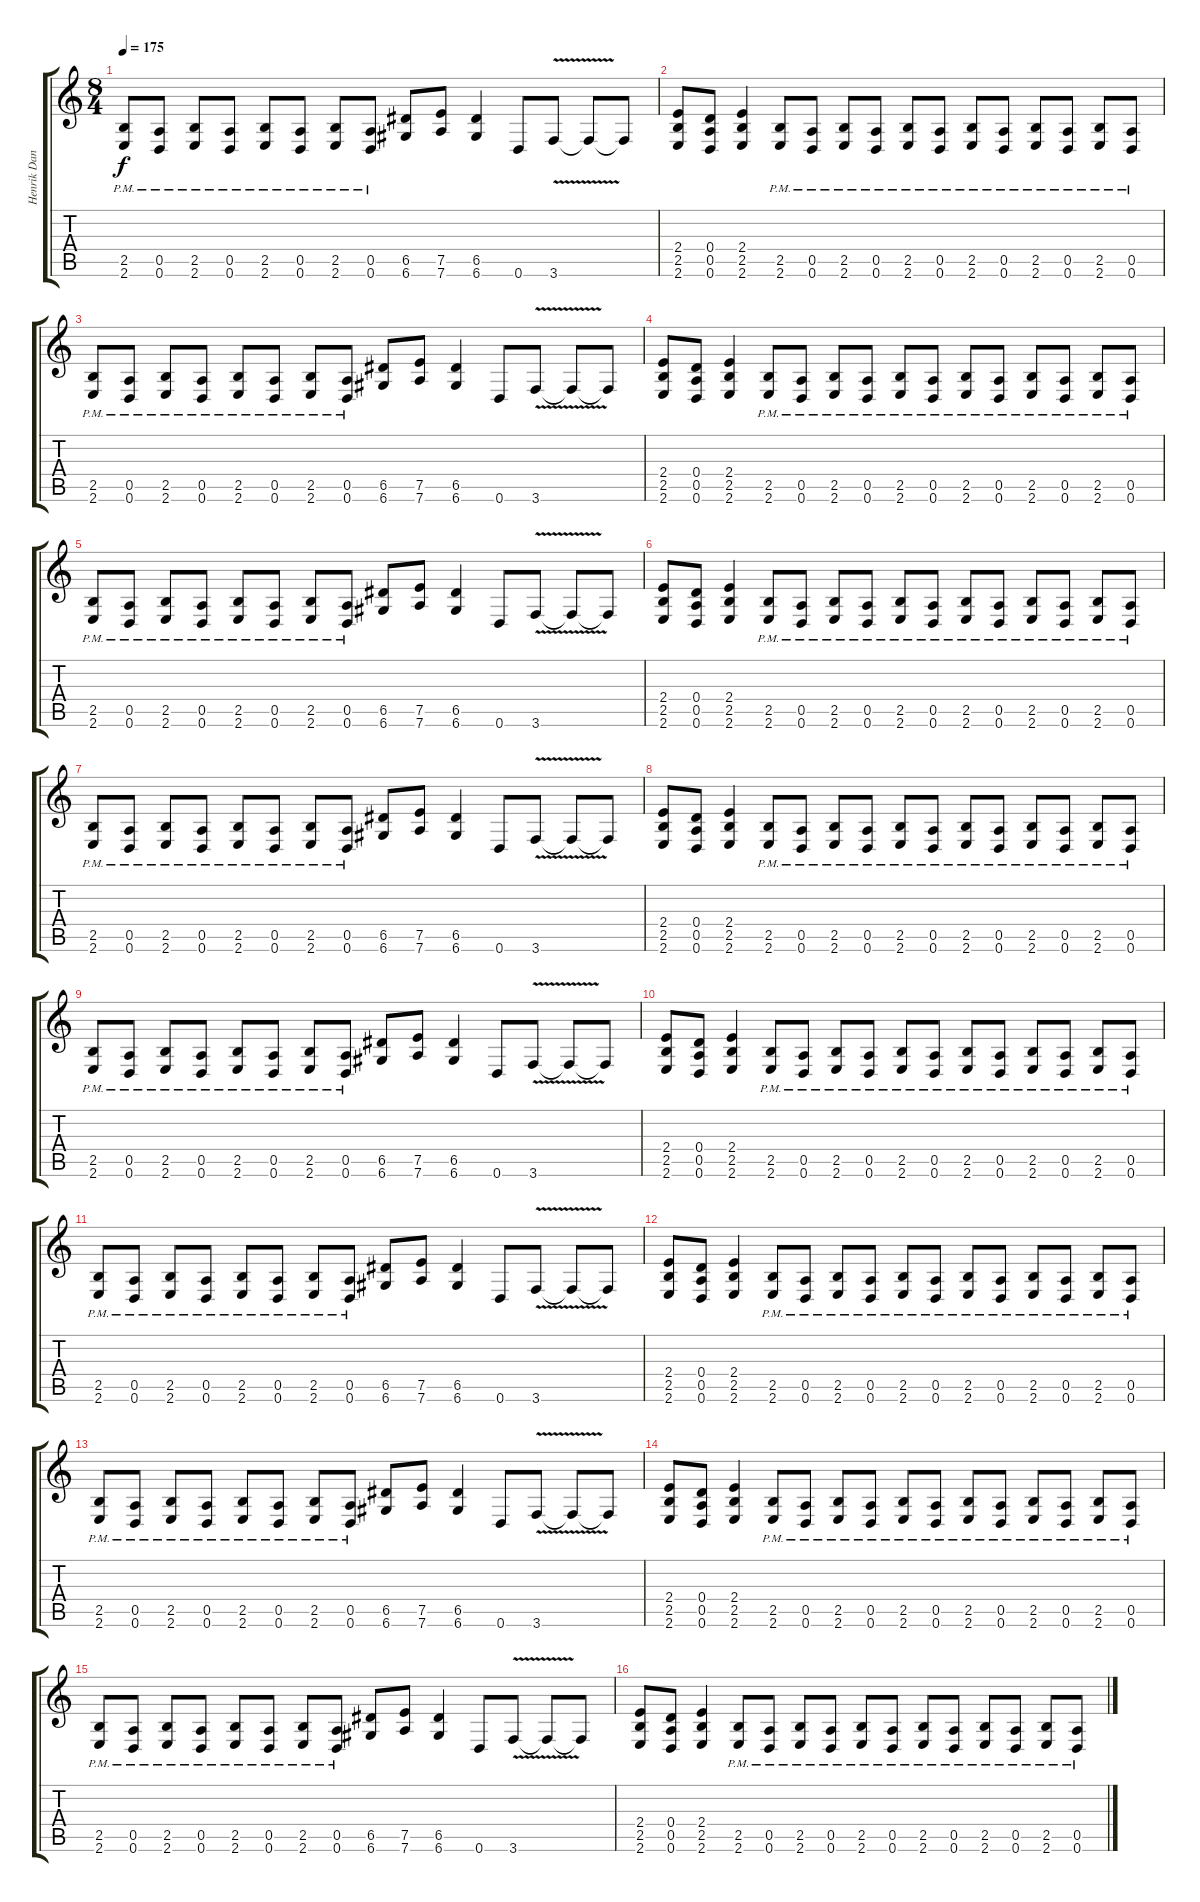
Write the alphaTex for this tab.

\track ("Henrik Danhage" "Henrik Dan") {instrument distortionguitar}
\staff {score tabs}
\tuning (E4 B3 G3 D3 A2 D2) {hide}
\ts (8 4)
\tempo 175
\clef g2
\ks c
(2.5{pm} 2.6{pm}).8{dy f} (0.5{pm} 0.6{pm}).8 (2.5{pm} 2.6{pm}).8 (0.5{pm} 0.6{pm}).8 (2.5{pm} 2.6{pm}).8 (0.5{pm} 0.6{pm}).8 (2.5{pm} 2.6{pm}).8 (0.5{pm} 0.6{pm}).8 (6.5 6.6).8 (7.5 7.6).8 (6.5 6.6).4 0.6.8 3.6{v}.8 3.6{t}.8 3.6{t}.8 |
(2.4 2.5 2.6).8 (0.4 0.5 0.6).8 (2.4 2.5 2.6).4 (2.5{pm} 2.6{pm}).8 (0.5{pm} 0.6{pm}).8 (2.5{pm} 2.6{pm}).8 (0.5{pm} 0.6{pm}).8 (2.5{pm} 2.6{pm}).8 (0.5{pm} 0.6{pm}).8 (2.5{pm} 2.6{pm}).8 (0.5{pm} 0.6{pm}).8 (2.5{pm} 2.6{pm}).8 (0.5{pm} 0.6{pm}).8 (2.5{pm} 2.6{pm}).8 (0.5{pm} 0.6{pm}).8 |
(2.5{pm} 2.6{pm}).8 (0.5{pm} 0.6{pm}).8 (2.5{pm} 2.6{pm}).8 (0.5{pm} 0.6{pm}).8 (2.5{pm} 2.6{pm}).8 (0.5{pm} 0.6{pm}).8 (2.5{pm} 2.6{pm}).8 (0.5{pm} 0.6{pm}).8 (6.5 6.6).8 (7.5 7.6).8 (6.5 6.6).4 0.6.8 3.6{v}.8 3.6{t}.8 3.6{t}.8 |
(2.4 2.5 2.6).8 (0.4 0.5 0.6).8 (2.4 2.5 2.6).4 (2.5{pm} 2.6{pm}).8 (0.5{pm} 0.6{pm}).8 (2.5{pm} 2.6{pm}).8 (0.5{pm} 0.6{pm}).8 (2.5{pm} 2.6{pm}).8 (0.5{pm} 0.6{pm}).8 (2.5{pm} 2.6{pm}).8 (0.5{pm} 0.6{pm}).8 (2.5{pm} 2.6{pm}).8 (0.5{pm} 0.6{pm}).8 (2.5{pm} 2.6{pm}).8 (0.5{pm} 0.6{pm}).8 |
(2.5{pm} 2.6{pm}).8 (0.5{pm} 0.6{pm}).8 (2.5{pm} 2.6{pm}).8 (0.5{pm} 0.6{pm}).8 (2.5{pm} 2.6{pm}).8 (0.5{pm} 0.6{pm}).8 (2.5{pm} 2.6{pm}).8 (0.5{pm} 0.6{pm}).8 (6.5 6.6).8 (7.5 7.6).8 (6.5 6.6).4 0.6.8 3.6{v}.8 3.6{t}.8 3.6{t}.8 |
(2.4 2.5 2.6).8 (0.4 0.5 0.6).8 (2.4 2.5 2.6).4 (2.5{pm} 2.6{pm}).8 (0.5{pm} 0.6{pm}).8 (2.5{pm} 2.6{pm}).8 (0.5{pm} 0.6{pm}).8 (2.5{pm} 2.6{pm}).8 (0.5{pm} 0.6{pm}).8 (2.5{pm} 2.6{pm}).8 (0.5{pm} 0.6{pm}).8 (2.5{pm} 2.6{pm}).8 (0.5{pm} 0.6{pm}).8 (2.5{pm} 2.6{pm}).8 (0.5{pm} 0.6{pm}).8 |
(2.5{pm} 2.6{pm}).8 (0.5{pm} 0.6{pm}).8 (2.5{pm} 2.6{pm}).8 (0.5{pm} 0.6{pm}).8 (2.5{pm} 2.6{pm}).8 (0.5{pm} 0.6{pm}).8 (2.5{pm} 2.6{pm}).8 (0.5{pm} 0.6{pm}).8 (6.5 6.6).8 (7.5 7.6).8 (6.5 6.6).4 0.6.8 3.6{v}.8 3.6{t}.8 3.6{t}.8 |
(2.4 2.5 2.6).8 (0.4 0.5 0.6).8 (2.4 2.5 2.6).4 (2.5{pm} 2.6{pm}).8 (0.5{pm} 0.6{pm}).8 (2.5{pm} 2.6{pm}).8 (0.5{pm} 0.6{pm}).8 (2.5{pm} 2.6{pm}).8 (0.5{pm} 0.6{pm}).8 (2.5{pm} 2.6{pm}).8 (0.5{pm} 0.6{pm}).8 (2.5{pm} 2.6{pm}).8 (0.5{pm} 0.6{pm}).8 (2.5{pm} 2.6{pm}).8 (0.5{pm} 0.6{pm}).8 |
(2.5{pm} 2.6{pm}).8{volume 12} (0.5{pm} 0.6{pm}).8 (2.5{pm} 2.6{pm}).8 (0.5{pm} 0.6{pm}).8 (2.5{pm} 2.6{pm}).8 (0.5{pm} 0.6{pm}).8 (2.5{pm} 2.6{pm}).8 (0.5{pm} 0.6{pm}).8 (6.5 6.6).8 (7.5 7.6).8 (6.5 6.6).4 0.6.8 3.6{v}.8 3.6{t}.8 3.6{t}.8 |
(2.4 2.5 2.6).8{volume 11} (0.4 0.5 0.6).8 (2.4 2.5 2.6).4 (2.5{pm} 2.6{pm}).8 (0.5{pm} 0.6{pm}).8 (2.5{pm} 2.6{pm}).8 (0.5{pm} 0.6{pm}).8 (2.5{pm} 2.6{pm}).8 (0.5{pm} 0.6{pm}).8 (2.5{pm} 2.6{pm}).8 (0.5{pm} 0.6{pm}).8 (2.5{pm} 2.6{pm}).8 (0.5{pm} 0.6{pm}).8 (2.5{pm} 2.6{pm}).8 (0.5{pm} 0.6{pm}).8 |
(2.5{pm} 2.6{pm}).8{volume 10} (0.5{pm} 0.6{pm}).8 (2.5{pm} 2.6{pm}).8 (0.5{pm} 0.6{pm}).8 (2.5{pm} 2.6{pm}).8 (0.5{pm} 0.6{pm}).8 (2.5{pm} 2.6{pm}).8 (0.5{pm} 0.6{pm}).8 (6.5 6.6).8 (7.5 7.6).8 (6.5 6.6).4 0.6.8 3.6{v}.8 3.6{t}.8 3.6{t}.8 |
(2.4 2.5 2.6).8{volume 9} (0.4 0.5 0.6).8 (2.4 2.5 2.6).4 (2.5{pm} 2.6{pm}).8 (0.5{pm} 0.6{pm}).8 (2.5{pm} 2.6{pm}).8 (0.5{pm} 0.6{pm}).8 (2.5{pm} 2.6{pm}).8 (0.5{pm} 0.6{pm}).8 (2.5{pm} 2.6{pm}).8 (0.5{pm} 0.6{pm}).8 (2.5{pm} 2.6{pm}).8 (0.5{pm} 0.6{pm}).8 (2.5{pm} 2.6{pm}).8 (0.5{pm} 0.6{pm}).8 |
(2.5{pm} 2.6{pm}).8{volume 8} (0.5{pm} 0.6{pm}).8 (2.5{pm} 2.6{pm}).8 (0.5{pm} 0.6{pm}).8 (2.5{pm} 2.6{pm}).8 (0.5{pm} 0.6{pm}).8 (2.5{pm} 2.6{pm}).8 (0.5{pm} 0.6{pm}).8 (6.5 6.6).8 (7.5 7.6).8 (6.5 6.6).4 0.6.8 3.6{v}.8 3.6{t}.8 3.6{t}.8 |
(2.4 2.5 2.6).8{volume 7} (0.4 0.5 0.6).8 (2.4 2.5 2.6).4 (2.5{pm} 2.6{pm}).8 (0.5{pm} 0.6{pm}).8 (2.5{pm} 2.6{pm}).8 (0.5{pm} 0.6{pm}).8 (2.5{pm} 2.6{pm}).8 (0.5{pm} 0.6{pm}).8 (2.5{pm} 2.6{pm}).8 (0.5{pm} 0.6{pm}).8 (2.5{pm} 2.6{pm}).8 (0.5{pm} 0.6{pm}).8 (2.5{pm} 2.6{pm}).8 (0.5{pm} 0.6{pm}).8 |
(2.5{pm} 2.6{pm}).8{volume 6} (0.5{pm} 0.6{pm}).8 (2.5{pm} 2.6{pm}).8 (0.5{pm} 0.6{pm}).8 (2.5{pm} 2.6{pm}).8 (0.5{pm} 0.6{pm}).8 (2.5{pm} 2.6{pm}).8 (0.5{pm} 0.6{pm}).8 (6.5 6.6).8 (7.5 7.6).8 (6.5 6.6).4 0.6.8 3.6{v}.8 3.6{t}.8 3.6{t}.8 |
(2.4 2.5 2.6).8{volume 5} (0.4 0.5 0.6).8 (2.4 2.5 2.6).4 (2.5{pm} 2.6{pm}).8 (0.5{pm} 0.6{pm}).8 (2.5{pm} 2.6{pm}).8 (0.5{pm} 0.6{pm}).8 (2.5{pm} 2.6{pm}).8 (0.5{pm} 0.6{pm}).8 (2.5{pm} 2.6{pm}).8 (0.5{pm} 0.6{pm}).8 (2.5{pm} 2.6{pm}).8 (0.5{pm} 0.6{pm}).8 (2.5{pm} 2.6{pm}).8 (0.5{pm} 0.6{pm}).8
